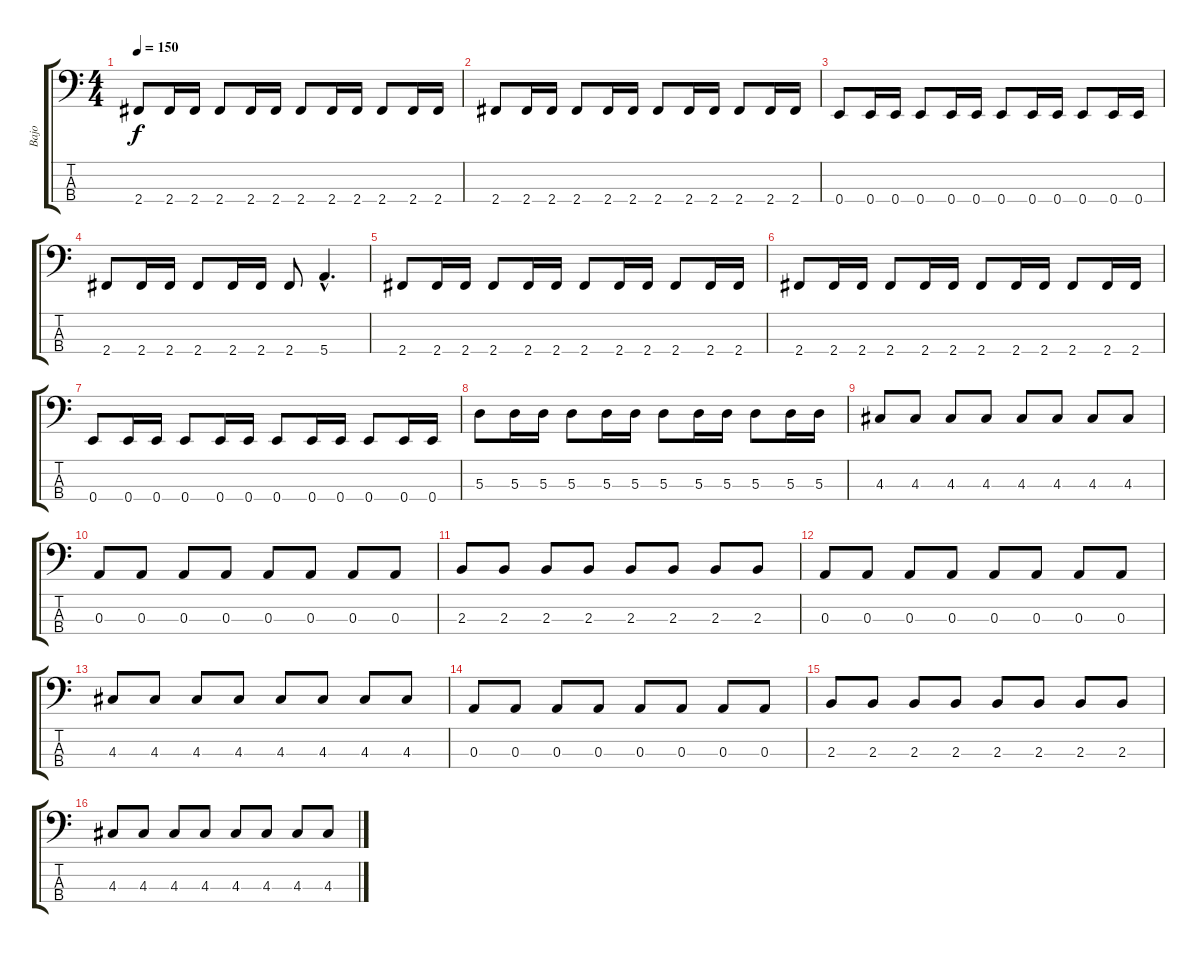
\track ("Bajo" "Bajo") {instrument electricbassfinger}
\staff {score tabs}
\tuning (G2 D2 A1 E1) {hide}
\ts (4 4)
\tempo 150
\clef f4
\ks c
2.4.8{dy f} 2.4.16 2.4.16 2.4.8 2.4.16 2.4.16 2.4.8 2.4.16 2.4.16 2.4.8 2.4.16 2.4.16 |
2.4.8 2.4.16 2.4.16 2.4.8 2.4.16 2.4.16 2.4.8 2.4.16 2.4.16 2.4.8 2.4.16 2.4.16 |
0.4.8 0.4.16 0.4.16 0.4.8 0.4.16 0.4.16 0.4.8 0.4.16 0.4.16 0.4.8 0.4.16 0.4.16 |
2.4.8 2.4.16 2.4.16 2.4.8 2.4.16 2.4.16 2.4.8 5.4{hac}.4{d} |
2.4.8 2.4.16 2.4.16 2.4.8 2.4.16 2.4.16 2.4.8 2.4.16 2.4.16 2.4.8 2.4.16 2.4.16 |
2.4.8 2.4.16 2.4.16 2.4.8 2.4.16 2.4.16 2.4.8 2.4.16 2.4.16 2.4.8 2.4.16 2.4.16 |
0.4.8 0.4.16 0.4.16 0.4.8 0.4.16 0.4.16 0.4.8 0.4.16 0.4.16 0.4.8 0.4.16 0.4.16 |
5.3.8 5.3.16 5.3.16 5.3.8 5.3.16 5.3.16 5.3.8 5.3.16 5.3.16 5.3.8 5.3.16 5.3.16 |
4.3.8 4.3.8 4.3.8 4.3.8 4.3.8 4.3.8 4.3.8 4.3.8 |
0.3.8 0.3.8 0.3.8 0.3.8 0.3.8 0.3.8 0.3.8 0.3.8 |
2.3.8 2.3.8 2.3.8 2.3.8 2.3.8 2.3.8 2.3.8 2.3.8 |
0.3.8 0.3.8 0.3.8 0.3.8 0.3.8 0.3.8 0.3.8 0.3.8 |
4.3.8 4.3.8 4.3.8 4.3.8 4.3.8 4.3.8 4.3.8 4.3.8 |
0.3.8 0.3.8 0.3.8 0.3.8 0.3.8 0.3.8 0.3.8 0.3.8 |
2.3.8 2.3.8 2.3.8 2.3.8 2.3.8 2.3.8 2.3.8 2.3.8 |
4.3.8 4.3.8 4.3.8 4.3.8 4.3.8 4.3.8 4.3.8 4.3.8
